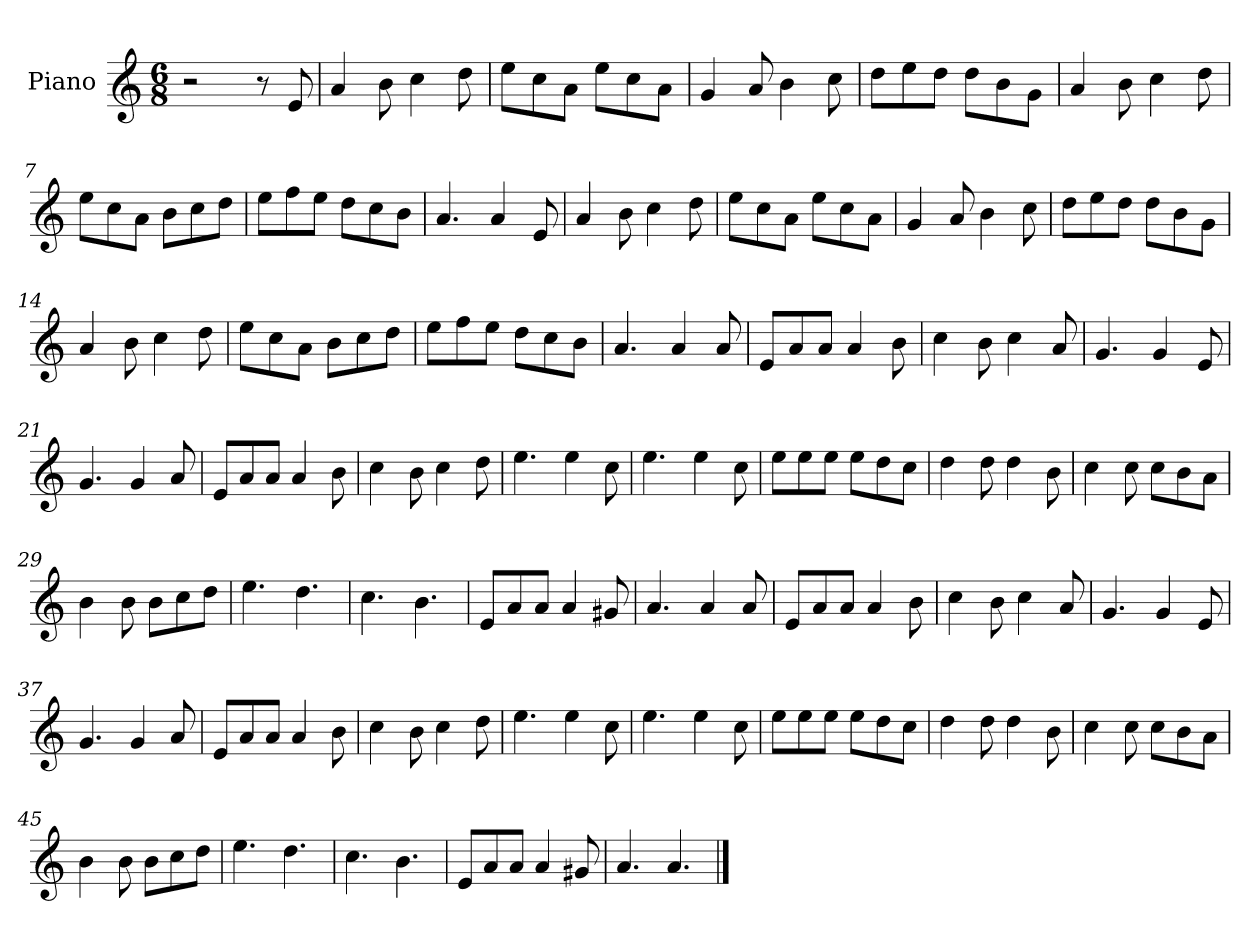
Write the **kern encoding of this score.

**kern
*part1
*staff1
*I"Piano
*I'Pno
*clefG2
*k[]
*M6/8
=1
2r
8r
8e/
=2
4a/
8b\
4cc\
8dd\
=3
8ee\L
8cc\
8a\J
8ee\L
8cc\
8a\J
=4
4g/
8a/
4b\
8cc\
=5
8dd\L
8ee\
8dd\J
8dd\L
8b\
8g\J
=6
4a/
8b\
4cc\
8dd\
=7
8ee\L
8cc\
8a\J
8b\L
8cc\
8dd\J
=8
8ee\L
8ff\
8ee\J
8dd\L
8cc\
8b\J
=9
4.a/
4a/
8e/
=10
4a/
8b\
4cc\
8dd\
=11
8ee\L
8cc\
8a\J
8ee\L
8cc\
8a\J
=12
4g/
8a/
4b\
8cc\
=13
8dd\L
8ee\
8dd\J
8dd\L
8b\
8g\J
=14
4a/
8b\
4cc\
8dd\
=15
8ee\L
8cc\
8a\J
8b\L
8cc\
8dd\J
=16
8ee\L
8ff\
8ee\J
8dd\L
8cc\
8b\J
=17
4.a/
4a/
8a/
=18
8e/L
8a/
8a/J
4a/
8b\
=19
4cc\
8b\
4cc\
8a/
=20
4.g/
4g/
8e/
=21
4.g/
4g/
8a/
=22
8e/L
8a/
8a/J
4a/
8b\
=23
4cc\
8b\
4cc\
8dd\
=24
4.ee\
4ee\
8cc\
=25
4.ee\
4ee\
8cc\
=26
8ee\L
8ee\
8ee\J
8ee\L
8dd\
8cc\J
=27
4dd\
8dd\
4dd\
8b\
=28
4cc\
8cc\
8cc\L
8b\
8a\J
=29
4b\
8b\
8b\L
8cc\
8dd\J
=30
4.ee\
4.dd\
=31
4.cc\
4.b\
=32
8e/L
8a/
8a/J
4a/
8g#X/
=33
4.a/
4a/
8a/
=34
8e/L
8a/
8a/J
4a/
8b\
=35
4cc\
8b\
4cc\
8a/
=36
4.g/
4g/
8e/
=37
4.g/
4g/
8a/
=38
8e/L
8a/
8a/J
4a/
8b\
=39
4cc\
8b\
4cc\
8dd\
=40
4.ee\
4ee\
8cc\
=41
4.ee\
4ee\
8cc\
=42
8ee\L
8ee\
8ee\J
8ee\L
8dd\
8cc\J
=43
4dd\
8dd\
4dd\
8b\
=44
4cc\
8cc\
8cc\L
8b\
8a\J
=45
4b\
8b\
8b\L
8cc\
8dd\J
=46
4.ee\
4.dd\
=47
4.cc\
4.b\
=48
8e/L
8a/
8a/J
4a/
8g#X/
=49
4.a/
4.a/
==
*-
